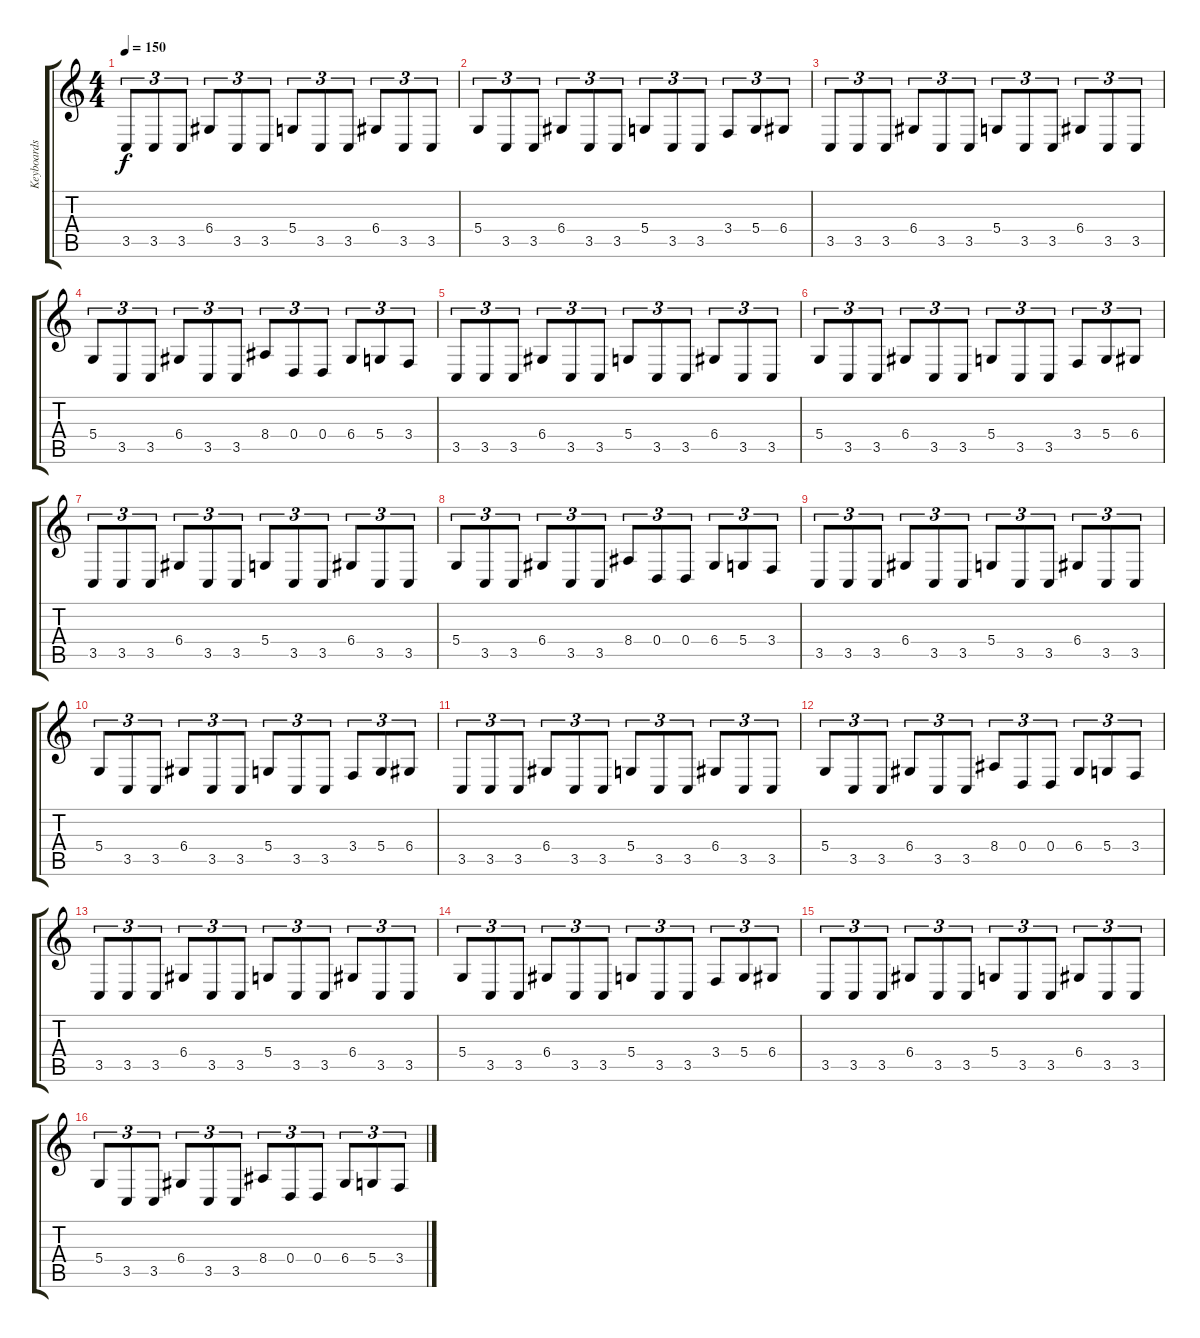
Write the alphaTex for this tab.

\track ("Keyboards 2" "Keyboards ") {instrument pad1newage}
\staff {score tabs}
\tuning (E4 B3 G3 D3 A2 E2) {hide}
\ts (4 4)
\tempo 150
\clef g2
\ks c
3.5.8{tu (3 2) dy f} 3.5.8{tu (3 2)} 3.5.8{tu (3 2)} 6.4.8{tu (3 2)} 3.5.8{tu (3 2)} 3.5.8{tu (3 2)} 5.4.8{tu (3 2)} 3.5.8{tu (3 2)} 3.5.8{tu (3 2)} 6.4.8{tu (3 2)} 3.5.8{tu (3 2)} 3.5.8{tu (3 2)} |
5.4.8{tu (3 2)} 3.5.8{tu (3 2)} 3.5.8{tu (3 2)} 6.4.8{tu (3 2)} 3.5.8{tu (3 2)} 3.5.8{tu (3 2)} 5.4.8{tu (3 2)} 3.5.8{tu (3 2)} 3.5.8{tu (3 2)} 3.4.8{tu (3 2)} 5.4.8{tu (3 2)} 6.4.8{tu (3 2)} |
3.5.8{tu (3 2)} 3.5.8{tu (3 2)} 3.5.8{tu (3 2)} 6.4.8{tu (3 2)} 3.5.8{tu (3 2)} 3.5.8{tu (3 2)} 5.4.8{tu (3 2)} 3.5.8{tu (3 2)} 3.5.8{tu (3 2)} 6.4.8{tu (3 2)} 3.5.8{tu (3 2)} 3.5.8{tu (3 2)} |
5.4.8{tu (3 2)} 3.5.8{tu (3 2)} 3.5.8{tu (3 2)} 6.4.8{tu (3 2)} 3.5.8{tu (3 2)} 3.5.8{tu (3 2)} 8.4.8{tu (3 2)} 0.4.8{tu (3 2)} 0.4.8{tu (3 2)} 6.4.8{tu (3 2)} 5.4.8{tu (3 2)} 3.4.8{tu (3 2)} |
3.5.8{tu (3 2)} 3.5.8{tu (3 2)} 3.5.8{tu (3 2)} 6.4.8{tu (3 2)} 3.5.8{tu (3 2)} 3.5.8{tu (3 2)} 5.4.8{tu (3 2)} 3.5.8{tu (3 2)} 3.5.8{tu (3 2)} 6.4.8{tu (3 2)} 3.5.8{tu (3 2)} 3.5.8{tu (3 2)} |
5.4.8{tu (3 2)} 3.5.8{tu (3 2)} 3.5.8{tu (3 2)} 6.4.8{tu (3 2)} 3.5.8{tu (3 2)} 3.5.8{tu (3 2)} 5.4.8{tu (3 2)} 3.5.8{tu (3 2)} 3.5.8{tu (3 2)} 3.4.8{tu (3 2)} 5.4.8{tu (3 2)} 6.4.8{tu (3 2)} |
3.5.8{tu (3 2)} 3.5.8{tu (3 2)} 3.5.8{tu (3 2)} 6.4.8{tu (3 2)} 3.5.8{tu (3 2)} 3.5.8{tu (3 2)} 5.4.8{tu (3 2)} 3.5.8{tu (3 2)} 3.5.8{tu (3 2)} 6.4.8{tu (3 2)} 3.5.8{tu (3 2)} 3.5.8{tu (3 2)} |
5.4.8{tu (3 2)} 3.5.8{tu (3 2)} 3.5.8{tu (3 2)} 6.4.8{tu (3 2)} 3.5.8{tu (3 2)} 3.5.8{tu (3 2)} 8.4.8{tu (3 2)} 0.4.8{tu (3 2)} 0.4.8{tu (3 2)} 6.4.8{tu (3 2)} 5.4.8{tu (3 2)} 3.4.8{tu (3 2)} |
3.5.8{tu (3 2)} 3.5.8{tu (3 2)} 3.5.8{tu (3 2)} 6.4.8{tu (3 2)} 3.5.8{tu (3 2)} 3.5.8{tu (3 2)} 5.4.8{tu (3 2)} 3.5.8{tu (3 2)} 3.5.8{tu (3 2)} 6.4.8{tu (3 2)} 3.5.8{tu (3 2)} 3.5.8{tu (3 2)} |
5.4.8{tu (3 2)} 3.5.8{tu (3 2)} 3.5.8{tu (3 2)} 6.4.8{tu (3 2)} 3.5.8{tu (3 2)} 3.5.8{tu (3 2)} 5.4.8{tu (3 2)} 3.5.8{tu (3 2)} 3.5.8{tu (3 2)} 3.4.8{tu (3 2)} 5.4.8{tu (3 2)} 6.4.8{tu (3 2)} |
3.5.8{tu (3 2)} 3.5.8{tu (3 2)} 3.5.8{tu (3 2)} 6.4.8{tu (3 2)} 3.5.8{tu (3 2)} 3.5.8{tu (3 2)} 5.4.8{tu (3 2)} 3.5.8{tu (3 2)} 3.5.8{tu (3 2)} 6.4.8{tu (3 2)} 3.5.8{tu (3 2)} 3.5.8{tu (3 2)} |
5.4.8{tu (3 2)} 3.5.8{tu (3 2)} 3.5.8{tu (3 2)} 6.4.8{tu (3 2)} 3.5.8{tu (3 2)} 3.5.8{tu (3 2)} 8.4.8{tu (3 2)} 0.4.8{tu (3 2)} 0.4.8{tu (3 2)} 6.4.8{tu (3 2)} 5.4.8{tu (3 2)} 3.4.8{tu (3 2)} |
3.5.8{tu (3 2)} 3.5.8{tu (3 2)} 3.5.8{tu (3 2)} 6.4.8{tu (3 2)} 3.5.8{tu (3 2)} 3.5.8{tu (3 2)} 5.4.8{tu (3 2)} 3.5.8{tu (3 2)} 3.5.8{tu (3 2)} 6.4.8{tu (3 2)} 3.5.8{tu (3 2)} 3.5.8{tu (3 2)} |
5.4.8{tu (3 2)} 3.5.8{tu (3 2)} 3.5.8{tu (3 2)} 6.4.8{tu (3 2)} 3.5.8{tu (3 2)} 3.5.8{tu (3 2)} 5.4.8{tu (3 2)} 3.5.8{tu (3 2)} 3.5.8{tu (3 2)} 3.4.8{tu (3 2)} 5.4.8{tu (3 2)} 6.4.8{tu (3 2)} |
3.5.8{tu (3 2)} 3.5.8{tu (3 2)} 3.5.8{tu (3 2)} 6.4.8{tu (3 2)} 3.5.8{tu (3 2)} 3.5.8{tu (3 2)} 5.4.8{tu (3 2)} 3.5.8{tu (3 2)} 3.5.8{tu (3 2)} 6.4.8{tu (3 2)} 3.5.8{tu (3 2)} 3.5.8{tu (3 2)} |
5.4.8{tu (3 2)} 3.5.8{tu (3 2)} 3.5.8{tu (3 2)} 6.4.8{tu (3 2)} 3.5.8{tu (3 2)} 3.5.8{tu (3 2)} 8.4.8{tu (3 2)} 0.4.8{tu (3 2)} 0.4.8{tu (3 2)} 6.4.8{tu (3 2)} 5.4.8{tu (3 2)} 3.4.8{tu (3 2)}
